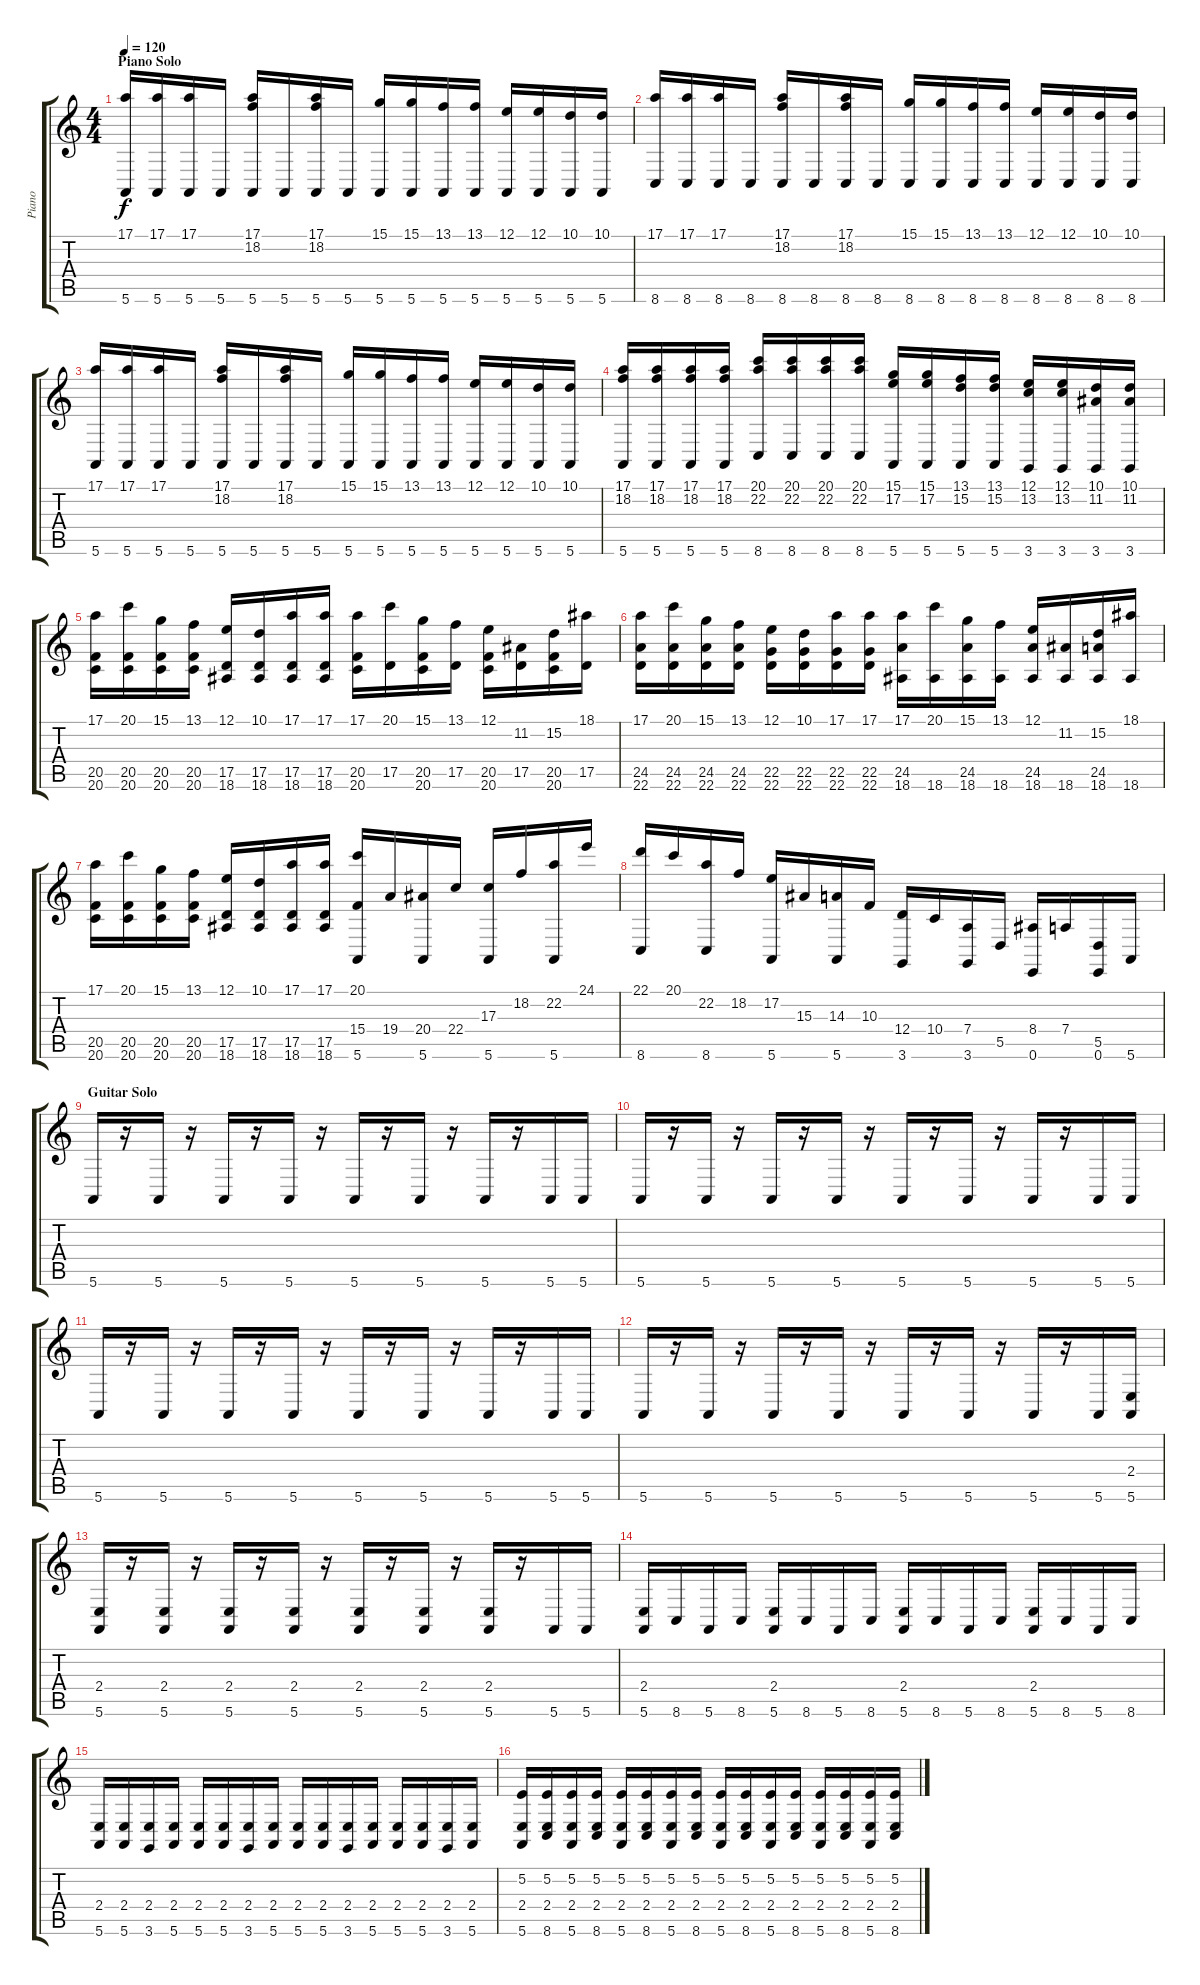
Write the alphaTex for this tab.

\track ("Piano" "Piano") {instrument acousticgrandpiano}
\staff {score tabs}
\tuning (E4 B3 G3 D3 A2 E2) {hide}
\ts (4 4)
\section ("" "Piano Solo")
\tempo 120
\clef g2
\ks c
(17.1 5.6).16{dy f} (17.1 5.6).16 (17.1 5.6).16 5.6.16 (17.1 18.2 5.6).16 5.6.16 (17.1 18.2 5.6).16 5.6.16 (15.1 5.6).16 (15.1 5.6).16 (13.1 5.6).16 (13.1 5.6).16 (12.1 5.6).16 (12.1 5.6).16 (10.1 5.6).16 (10.1 5.6).16 |
(17.1 8.6).16 (17.1 8.6).16 (17.1 8.6).16 8.6.16 (17.1 18.2 8.6).16 8.6.16 (17.1 18.2 8.6).16 8.6.16 (15.1 8.6).16 (15.1 8.6).16 (13.1 8.6).16 (13.1 8.6).16 (12.1 8.6).16 (12.1 8.6).16 (10.1 8.6).16 (10.1 8.6).16 |
(17.1 5.6).16 (17.1 5.6).16 (17.1 5.6).16 5.6.16 (17.1 18.2 5.6).16 5.6.16 (17.1 18.2 5.6).16 5.6.16 (15.1 5.6).16 (15.1 5.6).16 (13.1 5.6).16 (13.1 5.6).16 (12.1 5.6).16 (12.1 5.6).16 (10.1 5.6).16 (10.1 5.6).16 |
(17.1 18.2 5.6).16 (17.1 18.2 5.6).16 (17.1 18.2 5.6).16 (17.1 18.2 5.6).16 (20.1 22.2 8.6).16 (20.1 22.2 8.6).16 (20.1 22.2 8.6).16 (20.1 22.2 8.6).16 (15.1 17.2 5.6).16 (15.1 17.2 5.6).16 (13.1 15.2 5.6).16 (13.1 15.2 5.6).16 (12.1 13.2 3.6).16 (12.1 13.2 3.6).16 (10.1 11.2 3.6).16 (10.1 11.2 3.6).16 |
(17.1 20.5 20.6).16 (20.1 20.5 20.6).16 (15.1 20.5 20.6).16 (13.1 20.5 20.6).16 (12.1 17.5 18.6).16 (10.1 17.5 18.6).16 (17.1 17.5 18.6).16 (17.1 17.5 18.6).16 (17.1 20.5 20.6).16 (20.1 17.5).16 (15.1 20.5 20.6).16 (13.1 17.5).16 (12.1 20.5 20.6).16 (11.2 17.5).16 (15.2 20.5 20.6).16 (18.1 17.5).16 |
(17.1 24.5 22.6).16 (20.1 24.5 22.6).16 (15.1 24.5 22.6).16 (13.1 24.5 22.6).16 (12.1 22.5 22.6).16 (10.1 22.5 22.6).16 (17.1 22.5 22.6).16 (17.1 22.5 22.6).16 (17.1 24.5 18.6).16 (20.1 18.6).16 (15.1 24.5 18.6).16 (13.1 18.6).16 (12.1 24.5 18.6).16 (11.2 18.6).16 (15.2 24.5 18.6).16 (18.1 18.6).16 |
(17.1 20.5 20.6).16 (20.1 20.5 20.6).16 (15.1 20.5 20.6).16 (13.1 20.5 20.6).16 (12.1 17.5 18.6).16 (10.1 17.5 18.6).16 (17.1 17.5 18.6).16 (17.1 17.5 18.6).16 (20.1 15.4 5.6).16 19.4.16 (20.4 5.6).16 22.4.16 (17.3 5.6).16 18.2.16 (22.2 5.6).16 24.1.16 |
(22.1 8.6).16 20.1.16 (22.2 8.6).16 18.2.16 (17.2 5.6).16 15.3.16 (14.3 5.6).16 10.3.16 (12.4 3.6).16 10.4.16 (7.4 3.6).16 5.5.16 (8.4 0.6).16 7.4.16 (5.5 0.6).16 5.6.16 |
\section ("" "Guitar Solo")
5.6.16 r.16 5.6.16 r.16 5.6.16 r.16 5.6.16 r.16 5.6.16 r.16 5.6.16 r.16 5.6.16 r.16 5.6.16 5.6.16 |
5.6.16 r.16 5.6.16 r.16 5.6.16 r.16 5.6.16 r.16 5.6.16 r.16 5.6.16 r.16 5.6.16 r.16 5.6.16 5.6.16 |
5.6.16 r.16 5.6.16 r.16 5.6.16 r.16 5.6.16 r.16 5.6.16 r.16 5.6.16 r.16 5.6.16 r.16 5.6.16 5.6.16 |
5.6.16 r.16 5.6.16 r.16 5.6.16 r.16 5.6.16 r.16 5.6.16 r.16 5.6.16 r.16 5.6.16 r.16 5.6.16 (2.4 5.6).16 |
(2.4 5.6).16 r.16 (2.4 5.6).16 r.16 (2.4 5.6).16 r.16 (2.4 5.6).16 r.16 (2.4 5.6).16 r.16 (2.4 5.6).16 r.16 (2.4 5.6).16 r.16 5.6.16 5.6.16 |
(2.4 5.6).16 8.6.16 5.6.16 8.6.16 (2.4 5.6).16 8.6.16 5.6.16 8.6.16 (2.4 5.6).16 8.6.16 5.6.16 8.6.16 (2.4 5.6).16 8.6.16 5.6.16 8.6.16 |
(2.4 5.6).16 (2.4 5.6).16 (2.4 3.6).16 (2.4 5.6).16 (2.4 5.6).16 (2.4 5.6).16 (2.4 3.6).16 (2.4 5.6).16 (2.4 5.6).16 (2.4 5.6).16 (2.4 3.6).16 (2.4 5.6).16 (2.4 5.6).16 (2.4 5.6).16 (2.4 3.6).16 (2.4 5.6).16 |
(5.2 2.4 5.6).16 (5.2 2.4 8.6).16 (5.2 2.4 5.6).16 (5.2 2.4 8.6).16 (5.2 2.4 5.6).16 (5.2 2.4 8.6).16 (5.2 2.4 5.6).16 (5.2 2.4 8.6).16 (5.2 2.4 5.6).16 (5.2 2.4 8.6).16 (5.2 2.4 5.6).16 (5.2 2.4 8.6).16 (5.2 2.4 5.6).16 (5.2 2.4 8.6).16 (5.2 2.4 5.6).16 (5.2 2.4 8.6).16
